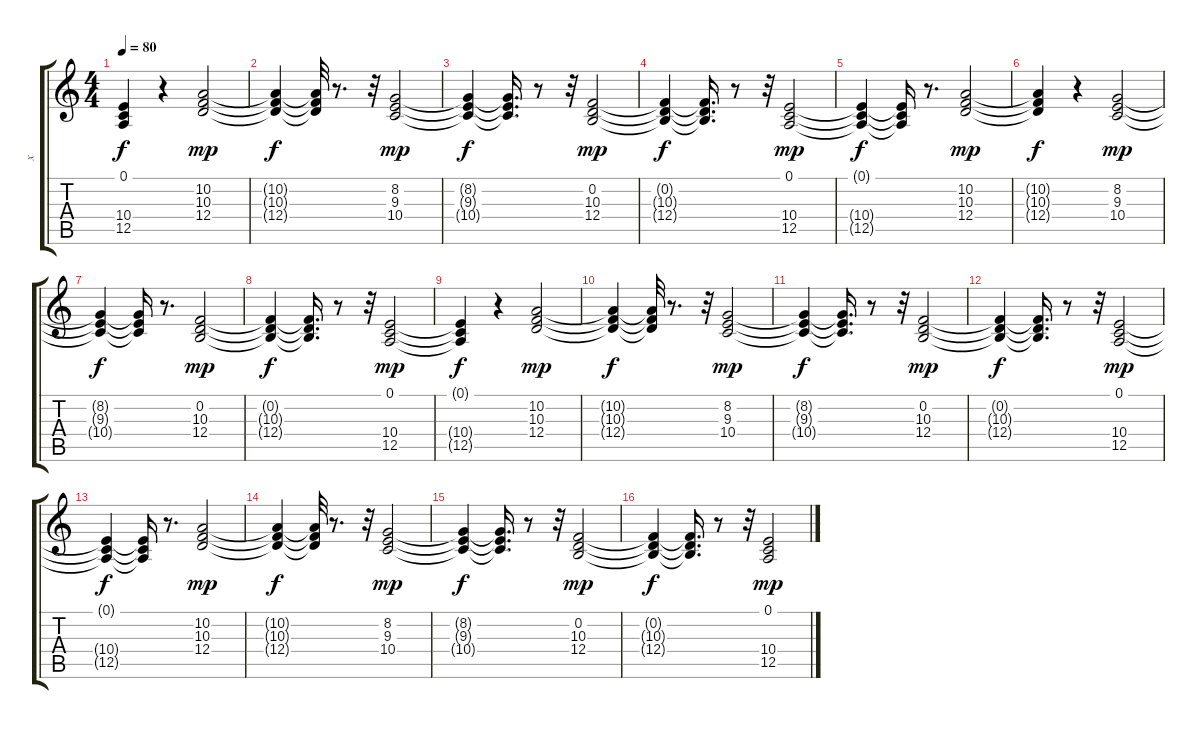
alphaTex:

\track ("x       " "x       ") {instrument pad6metallic}
\staff {score tabs}
\tuning (E4 B3 G3 D3 A2 E2) {hide}
\ts (4 4)
\tempo 80
\clef g2
\ks c
(0.1{t} 10.4{t} 12.5{t}).4{dy f} r.4 (10.2 10.3 12.4).2{dy mp} |
(10.2{t} 10.3{t} 12.4{t}).4{dy f} (10.2{t} 10.3{t} 12.4{t}).32 r.8{d} r.32 (8.2 9.3 10.4).2{dy mp} |
(8.2{t} 9.3{t} 10.4{t}).4{dy f} (8.2{t} 9.3{t} 10.4{t}).16{d} r.8 r.32 (0.2 10.3 12.4).2{dy mp} |
(0.2{t} 10.3{t} 12.4{t}).4{dy f} (0.2{t} 10.3{t} 12.4{t}).16{d} r.8 r.32 (0.1 10.4 12.5).2{dy mp} |
(0.1{t} 10.4{t} 12.5{t}).4{dy f} (0.1{t} 10.4{t} 12.5{t}).16 r.8{d} (10.2 10.3 12.4).2{dy mp} |
(10.2{t} 10.3{t} 12.4{t}).4{dy f} r.4 (8.2 9.3 10.4).2{dy mp} |
(8.2{t} 9.3{t} 10.4{t}).4{dy f} (8.2{t} 9.3{t} 10.4{t}).16 r.8{d} (0.2 10.3 12.4).2{dy mp} |
(0.2{t} 10.3{t} 12.4{t}).4{dy f} (0.2{t} 10.3{t} 12.4{t}).16{d} r.8 r.32 (0.1 10.4 12.5).2{dy mp} |
(0.1{t} 10.4{t} 12.5{t}).4{dy f} r.4 (10.2 10.3 12.4).2{dy mp} |
(10.2{t} 10.3{t} 12.4{t}).4{dy f} (10.2{t} 10.3{t} 12.4{t}).32 r.8{d} r.32 (8.2 9.3 10.4).2{dy mp} |
(8.2{t} 9.3{t} 10.4{t}).4{dy f} (8.2{t} 9.3{t} 10.4{t}).16{d} r.8 r.32 (0.2 10.3 12.4).2{dy mp} |
(0.2{t} 10.3{t} 12.4{t}).4{dy f} (0.2{t} 10.3{t} 12.4{t}).16{d} r.8 r.32 (0.1 10.4 12.5).2{dy mp} |
(0.1{t} 10.4{t} 12.5{t}).4{dy f} (0.1{t} 10.4{t} 12.5{t}).16 r.8{d} (10.2 10.3 12.4).2{dy mp} |
(10.2{t} 10.3{t} 12.4{t}).4{dy f} (10.2{t} 10.3{t} 12.4{t}).32 r.8{d} r.32 (8.2 9.3 10.4).2{dy mp} |
(8.2{t} 9.3{t} 10.4{t}).4{dy f} (8.2{t} 9.3{t} 10.4{t}).16{d} r.8 r.32 (0.2 10.3 12.4).2{dy mp} |
(0.2{t} 10.3{t} 12.4{t}).4{dy f} (0.2{t} 10.3{t} 12.4{t}).16{d} r.8 r.32 (0.1 10.4 12.5).2{dy mp}
